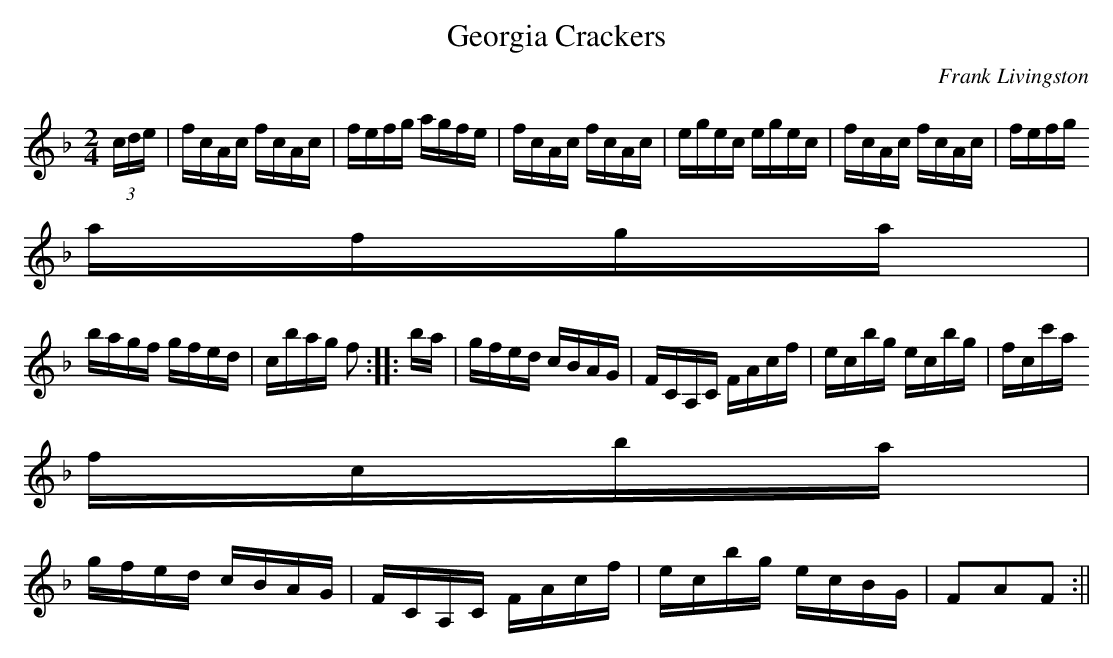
X:1
T:Georgia Crackers
C:Frank Livingston
M:2/4
L:1/16
K:F
(3cde | fcAc fcAc | fefg agfe | fcAc fcAc | egec egec | fcAc fcAc | fefg
afga |
bagf gfed | cbag f2 :||: ba | gfed cBAG | FCA,C FAcf | ecbg ecbg | fcc'a
fcba |
gfed cBAG | FCA,C FAcf | ecbg ecBG | F2A2F2 :||
